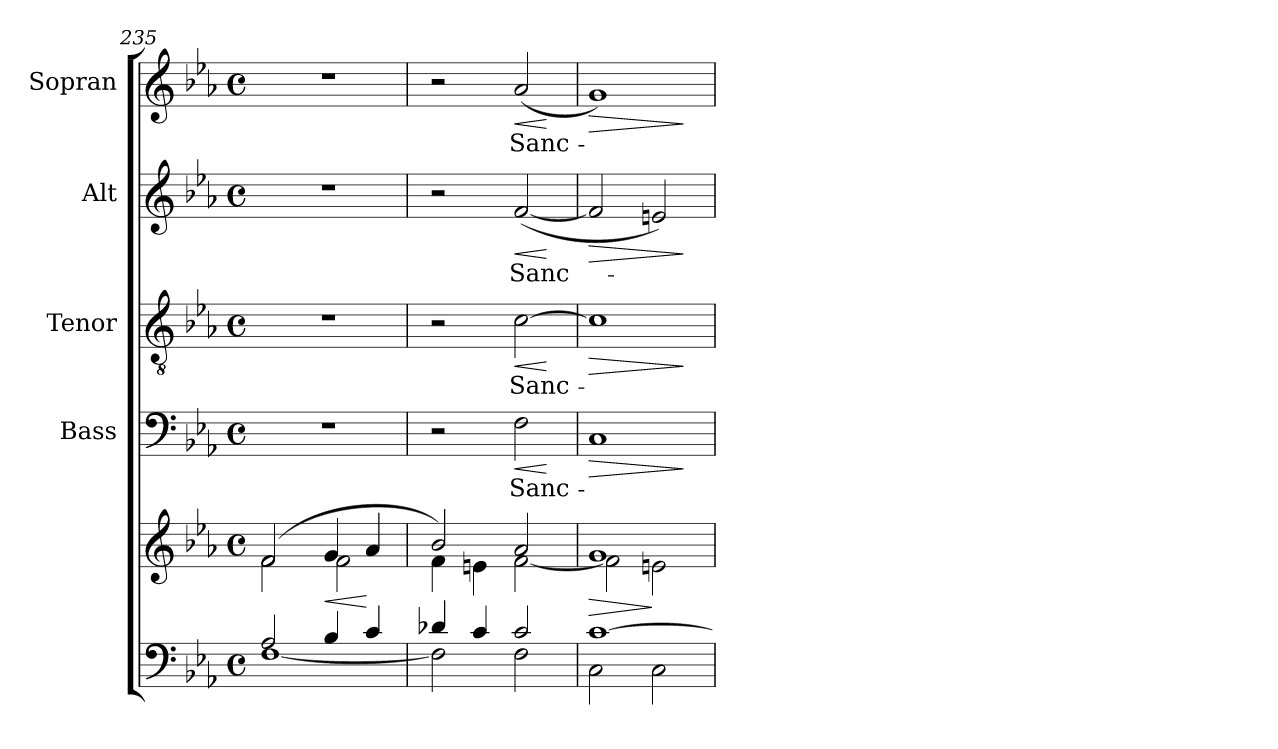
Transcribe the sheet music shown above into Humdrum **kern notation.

**kern	**kern	**dynam	**kern	**text	**dynam	**kern	**text	**dynam	**kern	**text	**dynam	**kern	**text	**dynam
*part5	*part5	*part5	*part4	*part4	*part4	*part3	*part3	*part3	*part2	*part2	*part2	*part1	*part1	*part1
*staff6	*staff5	*staff5/6	*staff4	*staff4	*staff4	*staff3	*staff3	*staff3	*staff2	*staff2	*staff2	*staff1	*staff1	*staff1
*	*	*	*I"Bass	*	*	*I"Tenor	*	*	*I"Alt	*	*	*I"Sopran	*	*
*	*	*	*I'B.	*	*	*I'T.	*	*	*I'A.	*	*	*I'S.	*	*
*clefF4	*clefG2	*	*clefF4	*	*	*clefGv2	*	*	*clefG2	*	*	*clefG2	*	*
*k[b-e-a-]	*k[b-e-a-]	*	*k[b-e-a-]	*	*	*k[b-e-a-]	*	*	*k[b-e-a-]	*	*	*k[b-e-a-]	*	*
*E-:	*E-:	*	*E-:	*	*	*E-:	*	*	*E-:	*	*	*E-:	*	*
*M4/4	*M4/4	*	*M4/4	*	*	*M4/4	*	*	*M4/4	*	*	*M4/4	*	*
*met(c)	*met(c)	*	*met(c)	*	*	*met(c)	*	*	*met(c)	*	*	*met(c)	*	*
=235	=235	=235	=235	=235	=235	=235	=235	=235	=235	=235	=235	=235	=235	=235
*^	*^	*	*	*	*	*	*	*	*	*	*	*	*	*
2A-/	[<1F	(2f/	2f\	.	1r	.	.	1r	.	.	1r	.	.	1r	.	.
!	!	!	!	!LO:HP:b	!	!	!	!	!	!	!	!	!	!	!	!
4B-/	.	4g/	2f\	<	.	.	.	.	.	.	.	.	.	.	.	.
4c/	.	4a-/	.	[	.	.	.	.	.	.	.	.	.	.	.	.
=236	=236	=236	=236	=236	=236	=236	=236	=236	=236	=236	=236	=236	=236	=236	=236	=236
4d-X/	2F\]	2b-/)	4f\	.	2r	.	.	2r	.	.	2r	.	.	2r	.	.
4c/	.	.	4en\	.	.	.	.	.	.	.	.	.	.	.	.	.
!	!	!	!	!	!	!LO:LY:b	!LO:HP:b	!	!LO:LY:b	!LO:HP:b	!	!LO:LY:b	!LO:HP:b	!	!LO:LY:b	!LO:HP:b
2c/	2F\	2a-/	[<2f\	.	2F\	Sanc-	<	[2c\	Sanc-	<	(<[2f/	Sanc-	<	(<2a-/	Sanc-	<
*v	*v	*	*	*	*	*	*	*	*	*	*	*	*	*	*	*
*	*v	*v	*	*	*	*	*	*	*	*	*	*	*	*	*
.	.	.	.	.	[	.	.	[	.	.	[	.	.	[
=237	=237	=237	=237	=237	=237	=237	=237	=237	=237	=237	=237	=237	=237	=237
*^	*	*	*	*	*	*	*	*	*	*	*	*	*	*
!	!	!	!LO:HP:b	!	!	!LO:HP:b	!	!	!LO:HP:b	!	!	!LO:HP:b	!	!	!LO:HP:b
*	*	*^	*	*	*	*	*	*	*	*	*	*	*	*	*
[>1c	2C\	1g	2f\]	>	1C	.	>	1c]	.	>	2f/]	.	>	1g)	.	>
.	2C\	.	2en\	]	.	.	.	.	.	.	2en/)	.	.	.	.	.
*v	*v	*	*	*	*	*	*	*	*	*	*	*	*	*	*	*
*	*v	*v	*	*	*	*	*	*	*	*	*	*	*	*	*
.	.	.	.	.	]	.	.	]	.	.	]	.	.	]
=	=	=	=	=	=	=	=	=	=	=	=	=	=	=
*-	*-	*-	*-	*-	*-	*-	*-	*-	*-	*-	*-	*-	*-	*-
